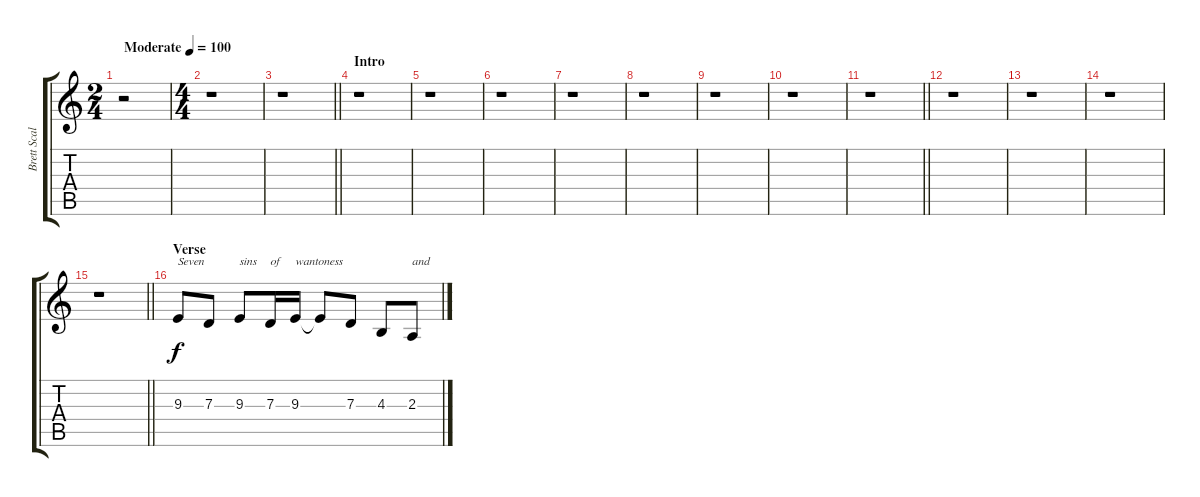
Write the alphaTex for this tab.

\track ("Brett Scallions (Vocals)" "Brett Scal") {instrument violin}
\staff {score tabs}
\tuning (E4 B3 G3 D3 A2 E2) {hide}
\ts (2 4)
\tempo (100 "Moderate")
\clef g2
\ks c
r.2{dy f instrument violin} |
\ts (4 4)
r.1 |
\barLineRight lightlight
r.1 |
\section ("" "Intro")
r.1 |
r.1 |
r.1 |
r.1 |
r.1 |
r.1 |
r.1 |
\barLineRight lightlight
r.1 |
r.1 |
r.1 |
r.1 |
\barLineRight lightlight
r.1 |
\section ("" "Verse")
9.3.8{txt "Seven"} 7.3.8 9.3.8{txt "sins"} 7.3.16{txt "of"} 9.3.16{txt "wantoness"} 9.3{t}.8 7.3.8 4.3.8 2.3.8{txt "and"}
